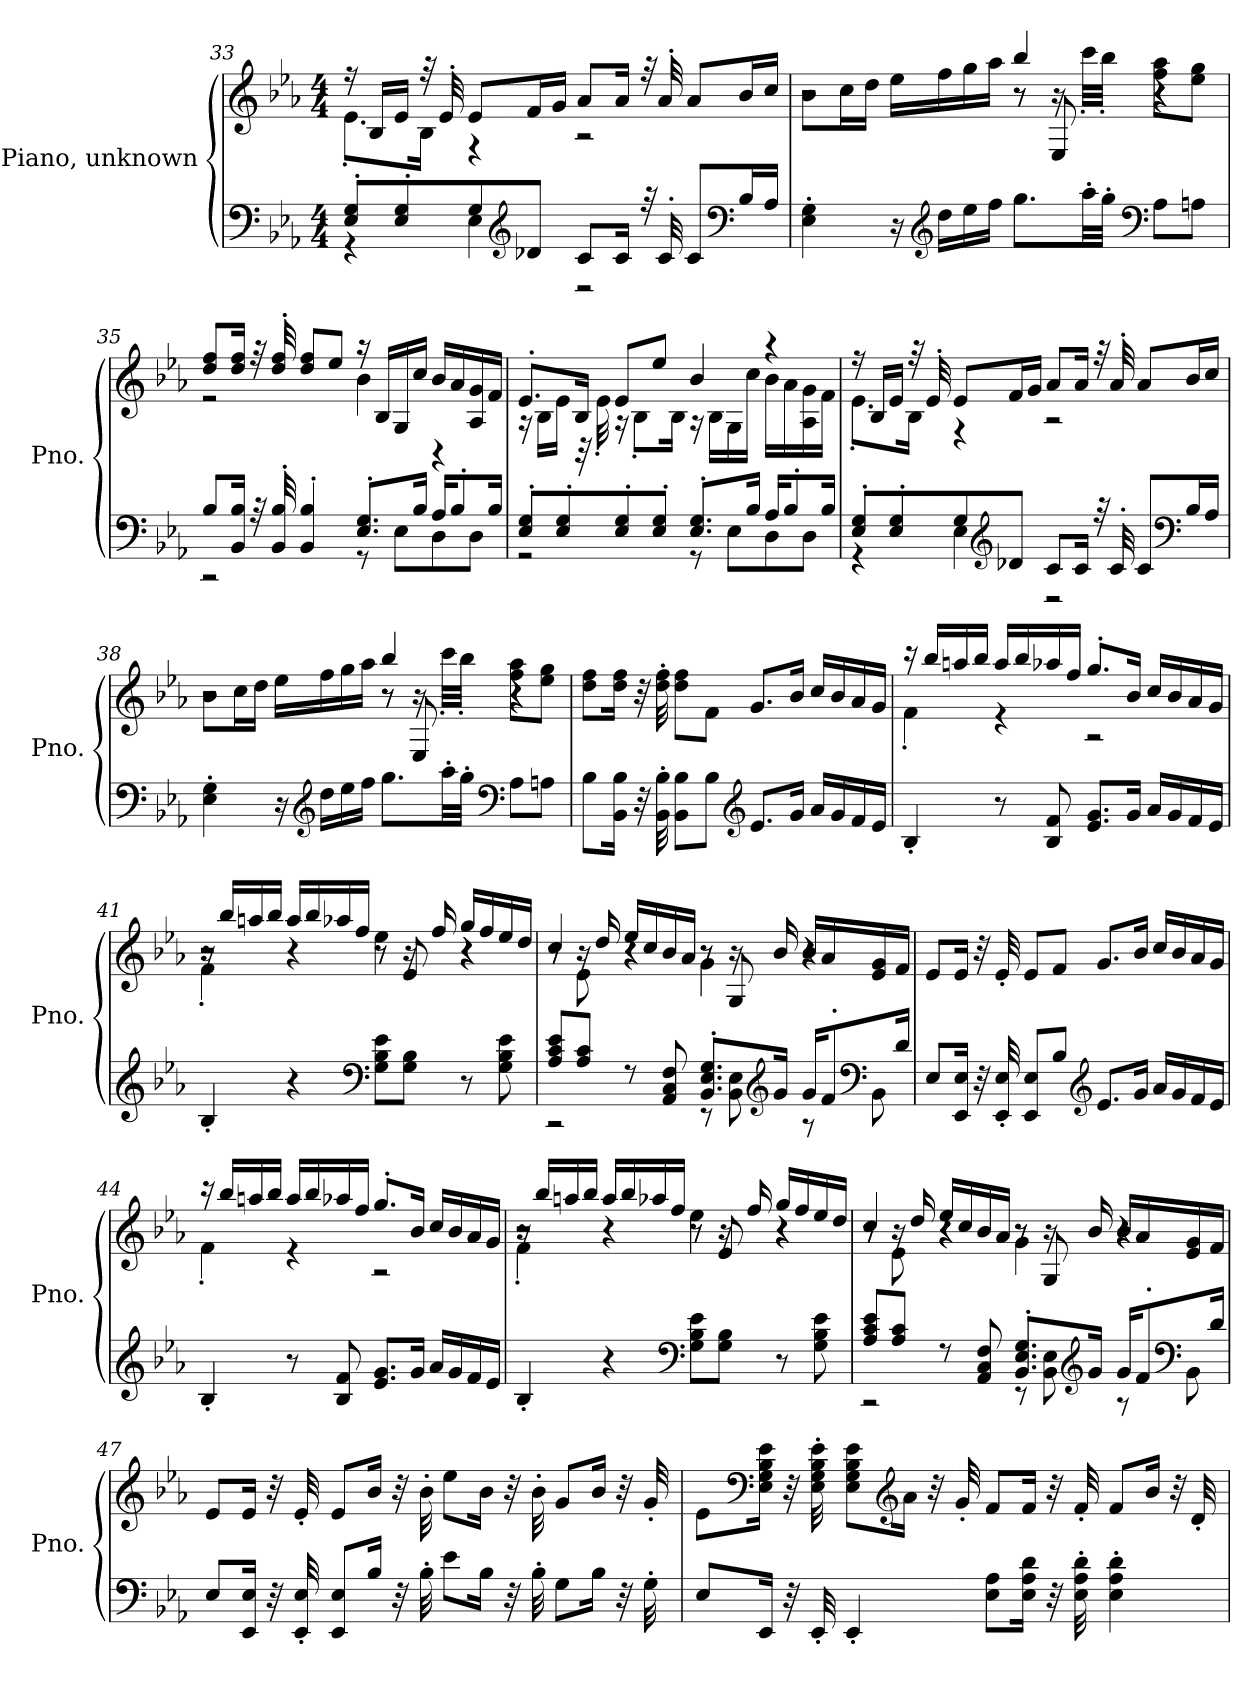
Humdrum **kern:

**kern	**kern
*part1	*part1
*staff2	*staff1
*I"Piano, unknown	*
*I'Pno.	*
!!LO:LB:g=z
*clefF4	*clefG2
*k[b-e-a-]	*k[b-e-a-]
*M4/4	*M4/4
=33	=33
*^	*^
8E-/' 8G/'L	4r	16r	8.e-'\L
.	.	16B-/LL	.
8E-/' 8G/'	.	16e-/JJ	.
.	.	32r	16B-\Jk
.	.	32e-'/	.
8G/	4E-\	8e-/L	4r
*clefG2	*	*	*
8d-X/J	.	16f/L	.
.	.	16g/JJ	.
8c/L	2r	8a-/L	2r
16c/Jk	.	16a-/Jk	.
32r	.	32r	.
32c'/	.	32a-'/	.
8c/L	.	8a-/L	.
*clefF4	*	*	*
16B-/L	.	16b-/L	.
16A-/JJ	.	16cc/JJ	.
*v	*v	*	*
=34	=34	=34
*	*	*^
4E-\' 4G\'	2r	8b-\L	2r
.	.	16cc\L	.
.	.	16dd\JJ	.
16r	.	16ee-\LL	.
*clefG2	*	*	*
16dd\LL	.	16ff\	.
16ee-\	.	16gg\	.
16ff\JJ	.	16aa-\JJ	.
8.gg\L	4bb-/	8r	8r
.	.	16r	8E-/
32aa-'\LL	.	32ccc'\LLL	.
32gg'\JJJ	.	32bb-'\JJJ	.
*clefF4	*	*	*
8A-\L	4r	8ff\ 8aa-\L	4r
8An\J	.	8ee-\ 8gg\J	.
*	*	*v	*v
!!LO:LB:g=z
=35	=35	=35
*^	*	*
8B-/L	2r	8dd/ 8ff/L	2r
16BB-/ 16B-/Jk	.	16dd/ 16ff/Jk	.
32r	.	32r	.
32BB-/' 32B-/'	.	32dd/' 32ff/'	.
4BB-/' 4B-/'	.	8dd/ 8ff/L	.
.	.	8ee-/J	.
8.E-/' 8.G/'L	8r	16r	4b-\
.	.	16B-/LL	.
.	8E-\L	16G/	.
16B-/Jk	.	16cc/JJ	.
16A-/KL	8D\	16b-/LL	4r
8B-'/	.	16a-/	.
.	8D\J	16A-/ 16g/	.
16B-/Jk	.	16f/JJ	.
=36	=36	=36	=36
8E-/' 8G/'L	2r	8.e-'/L	16r
.	.	.	16B-\LL
8E-/' 8G/'	.	.	16e-\JJ
.	.	16B-/Jk	32r
.	.	.	32e-'\
8E-/' 8G/'	.	8e-/L	16r
.	.	.	8B-'\L
8E-/' 8G/'J	.	8ee-/J	.
.	.	.	16B-\Jk
8.E-/' 8.G/'L	8r	4b-/	16r
.	.	.	16B-\LL
.	8E-\L	.	16G\
16B-/Jk	.	.	16cc\JJ
16A-/KL	8D\	4r	16b-\LL
8B-'/	.	.	16a-\
.	8D\J	.	16A-\ 16g\
16B-/Jk	.	.	16f\JJ
!!LO:PB:g=z	!!
=37	=37	=37	=37
8E-/' 8G/'L	4r	16r	8.e-'\L
.	.	16B-/LL	.
8E-/' 8G/'	.	16e-/JJ	.
.	.	32r	16B-\Jk
.	.	32e-'/	.
8G/	4E-\	8e-/L	4r
*clefG2	*	*	*
8d-X/J	.	16f/L	.
.	.	16g/JJ	.
8c/L	2r	8a-/L	2r
16c/Jk	.	16a-/Jk	.
32r	.	32r	.
32c'/	.	32a-'/	.
8c/L	.	8a-/L	.
*clefF4	*	*	*
16B-/L	.	16b-/L	.
16A-/JJ	.	16cc/JJ	.
*v	*v	*	*
=38	=38	=38
*	*	*^
4E-\' 4G\'	2r	8b-\L	2r
.	.	16cc\L	.
.	.	16dd\JJ	.
16r	.	16ee-\LL	.
*clefG2	*	*	*
16dd\LL	.	16ff\	.
16ee-\	.	16gg\	.
16ff\JJ	.	16aa-\JJ	.
8.gg\L	4bb-/	8r	8r
.	.	16r	8E-/
32aa-'\LL	.	32ccc'\LLL	.
32gg'\JJJ	.	32bb-'\JJJ	.
*clefF4	*	*	*
8A-\L	4r	8ff\ 8aa-\L	4r
8An\J	.	8ee-\ 8gg\J	.
*	*v	*v	*v
!!LO:LB:g=z
=39	=39
8B-\L	8dd\ 8ff\L
16BB-\ 16B-\Jk	16dd\ 16ff\Jk
32r	32r
32BB-\' 32B-\'	32dd\' 32ff\'
8BB-\ 8B-\L	8dd\ 8ff\L
8B-\J	8f\J
*clefG2	*
8.e-/L	8.g/L
16g/Jk	16b-/Jk
16a-/LL	16cc/LL
16g/	16b-/
16f/	16a-/
16e-/JJ	16g/JJ
=40	=40
*	*^
4B-'/	16r	4f'\
.	16bb-/LL	.
.	16aan/	.
.	16bb-/JJ	.
8r	16aa/LL	4r
.	16bb-/	.
8B-/ 8f/	16aa-X/	.
.	16ff/JJ	.
8.e-/ 8.g/L	8.gg'/L	2r
16g/Jk	16b-/Jk	.
16a-/LL	16cc/LL	.
16g/	16b-/	.
16f/	16a-/	.
16e-/JJ	16g/JJ	.
!!LO:LB:g=z
=41	=41	=41
*	*	*^
4B-'/	16r	4f'\	2r
.	16bb-/LL	.	.
.	16aan/	.	.
.	16bb-/JJ	.	.
4r	16aa/LL	4r	.
.	16bb-/	.	.
.	16aa-X/	.	.
.	16ff/JJ	.	.
*clefF4	*	*	*
8G\ 8B-\ 8e-\L	8r	4ee-\	8r
8G\ 8B-\J	16r	.	8e-/
.	16ff/	.	.
8r	16gg/LL	4r	4r
.	16ff/	.	.
8G\ 8B-\ 8e-\	16ee-/	.	.
.	16dd/JJ	.	.
=42	=42	=42	=42
*^	*	*	*
8A-/ 8c/ 8e-/L	2r	8r	8r	4cc/
8A-/ 8c/J	.	16r	8e-\	.
.	.	16dd/	.	.
8r	.	16ee-/LL	4r	4r
.	.	16cc/	.	.
8AA-/ 8C/ 8F/	.	16b-/	.	.
.	.	16a-/JJ	.	.
8.BB-/' 8.E-/' 8.G/'L	8r	8r	4g\	8r
.	8BB-\ 8E-\	16r	.	8G/
*clefG2	*	*	*	*
16g/Jk	.	16b-/	.	.
16g/KL	8r	16b-/LL	4r	4r
8f'/	.	16a-/	.	.
*clefF4	*	*	*	*
.	8BB-\	16e-/ 16g/	.	.
16d/Jk	.	16f/JJ	.	.
*v	*v	*	*	*
*	*v	*v	*v
!!LO:LB:g=z
=43	=43
8E-/L	8e-/L
16EE-/ 16E-/Jk	16e-/Jk
32r	32r
32EE-/' 32E-/'	32e-'/
8EE-/ 8E-/L	8e-/L
8B-/J	8f/J
*clefG2	*
8.e-/L	8.g/L
16g/Jk	16b-/Jk
16a-/LL	16cc/LL
16g/	16b-/
16f/	16a-/
16e-/JJ	16g/JJ
=44	=44
*	*^
4B-'/	16r	4f'\
.	16bb-/LL	.
.	16aan/	.
.	16bb-/JJ	.
8r	16aa/LL	4r
.	16bb-/	.
8B-/ 8f/	16aa-X/	.
.	16ff/JJ	.
8.e-/ 8.g/L	8.gg'/L	2r
16g/Jk	16b-/Jk	.
16a-/LL	16cc/LL	.
16g/	16b-/	.
16f/	16a-/	.
16e-/JJ	16g/JJ	.
!!LO:LB:g=z
=45	=45	=45
*	*	*^
4B-'/	16r	4f'\	2r
.	16bb-/LL	.	.
.	16aan/	.	.
.	16bb-/JJ	.	.
4r	16aa/LL	4r	.
.	16bb-/	.	.
.	16aa-X/	.	.
.	16ff/JJ	.	.
*clefF4	*	*	*
8G\ 8B-\ 8e-\L	8r	4ee-\	8r
8G\ 8B-\J	16r	.	8e-/
.	16ff/	.	.
8r	16gg/LL	4r	4r
.	16ff/	.	.
8G\ 8B-\ 8e-\	16ee-/	.	.
.	16dd/JJ	.	.
=46	=46	=46	=46
*^	*	*	*
8A-/ 8c/ 8e-/L	2r	8r	8r	4cc/
8A-/ 8c/J	.	16r	8e-\	.
.	.	16dd/	.	.
8r	.	16ee-/LL	4r	4r
.	.	16cc/	.	.
8AA-/ 8C/ 8F/	.	16b-/	.	.
.	.	16a-/JJ	.	.
8.BB-/' 8.E-/' 8.G/'L	8r	8r	4g\	8r
.	8BB-\ 8E-\	16r	.	8G/
*clefG2	*	*	*	*
16g/Jk	.	16b-/	.	.
16g/KL	8r	16b-/LL	4r	4r
8f'/	.	16a-/	.	.
*clefF4	*	*	*	*
.	8BB-\	16e-/ 16g/	.	.
16d/Jk	.	16f/JJ	.	.
*v	*v	*	*	*
*	*v	*v	*v
!!LO:LB:g=z
=47	=47
8E-/L	8e-/L
16EE-/ 16E-/Jk	16e-/Jk
32r	32r
32EE-/' 32E-/'	32e-'/
8EE-/ 8E-/L	8e-/L
16B-/Jk	16b-/Jk
32r	32r
32B-'\	32b-'\
8e-\L	8ee-\L
16B-\Jk	16b-\Jk
32r	32r
32B-'\	32b-'\
8G\L	8g/L
16B-\Jk	16b-/Jk
32r	32r
32G'\	32g'/
=48	=48
8E-/L	8e-\L
*	*clefF4
16EE-/Jk	16E-\ 16G\ 16B-\ 16e-\Jk
32r	32r
32EE-'/	32E-\' 32G\' 32B-\' 32e-\'
4EE-'/	8E-\ 8G\ 8B-\ 8e-\L
*	*clefG2
.	16a-\Jk
.	32r
.	32g'/
8E-\ 8A-\L	8f/L
16E-\ 16A-\ 16d\Jk	16f/Jk
32r	32r
32E-\' 32A-\' 32d\'	32f'/
4E-\' 4A-\' 4d\'	8f/L
.	16b-/Jk
.	32r
.	32d'/
=	=
*-	*-
